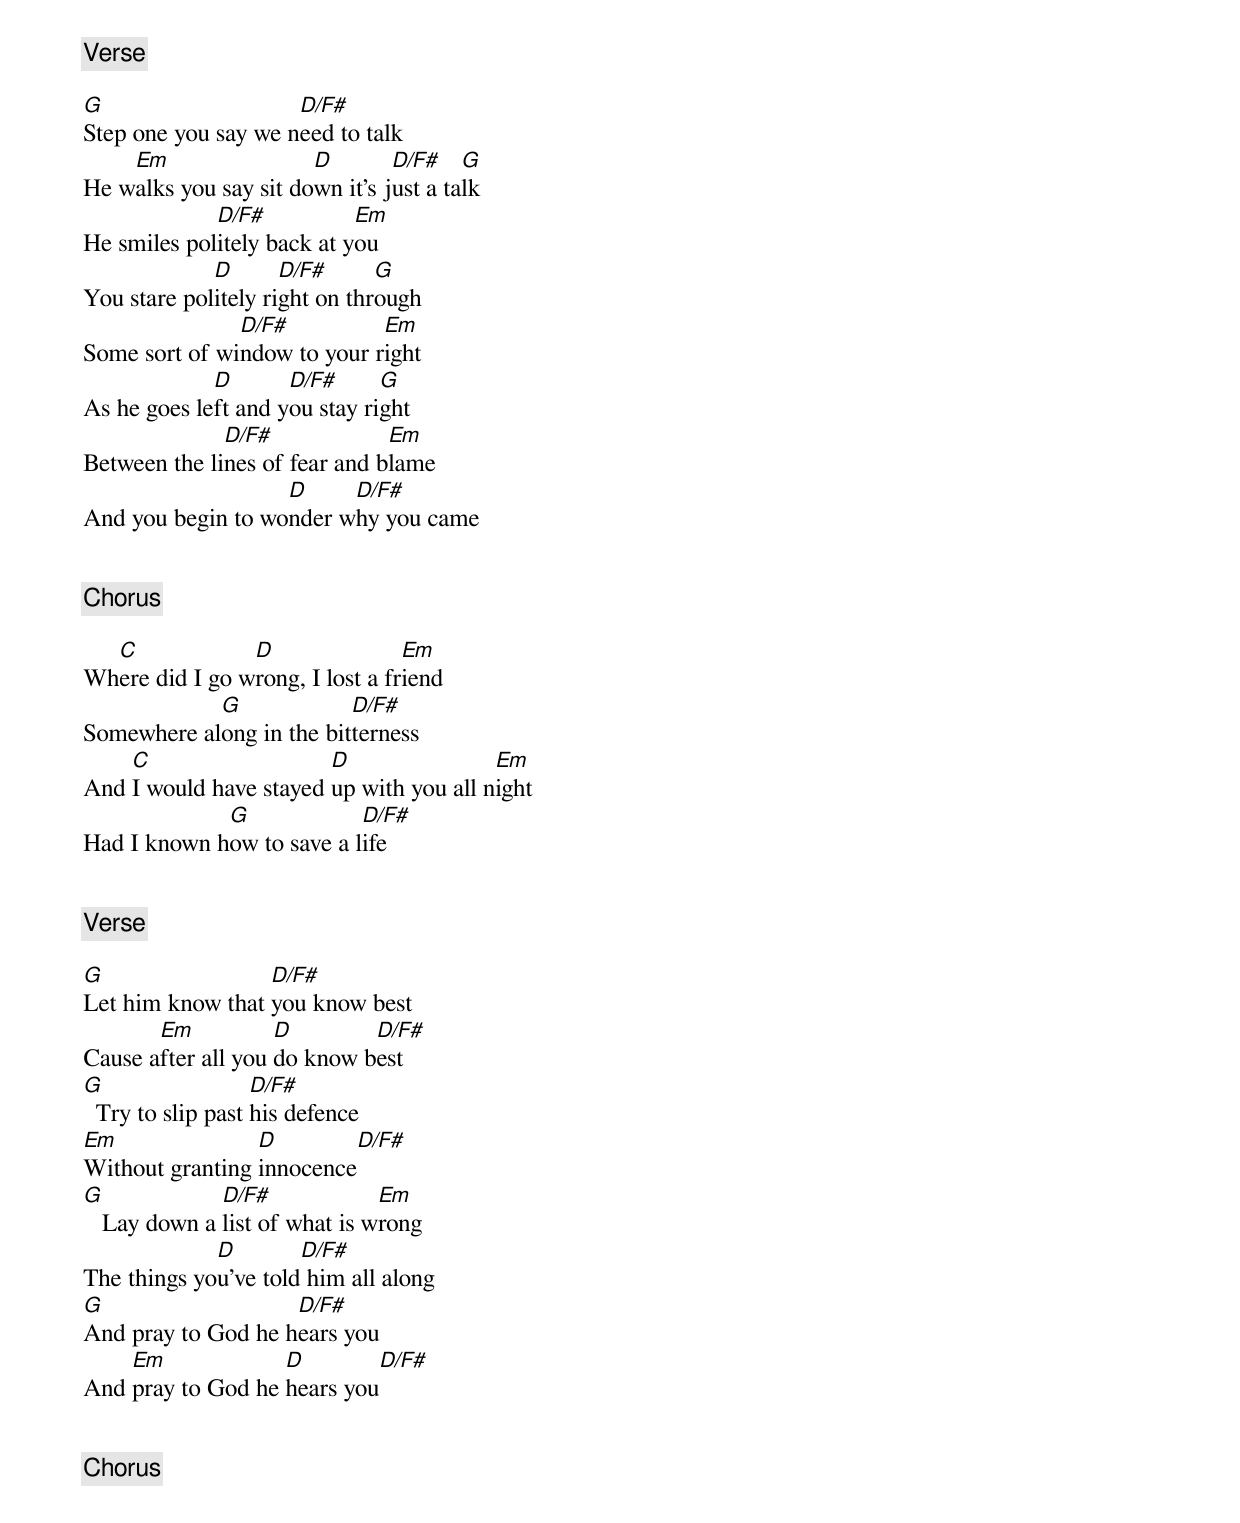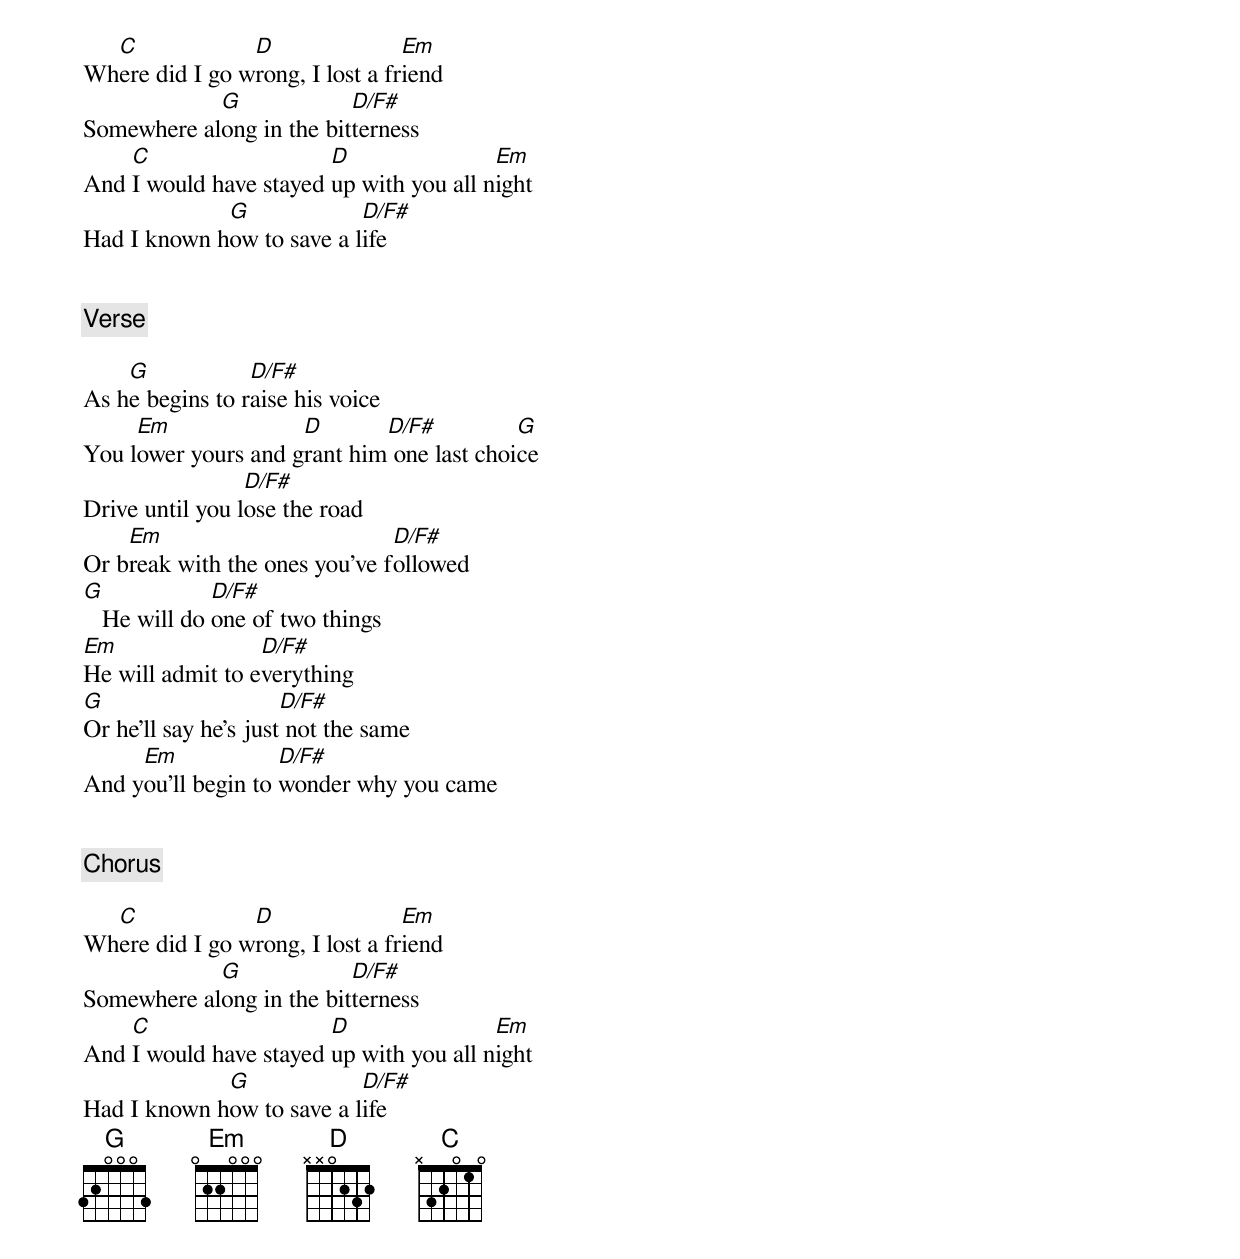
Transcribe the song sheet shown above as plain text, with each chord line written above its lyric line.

[Verse]

G                    D/F#
Step one you say we need to talk
    Em                 D        D/F#    G
He walks you say sit down it’s just a talk
             D/F#           Em
He smiles politely back at you
             D       D/F#      G
You stare politely right on through
               D/F#          Em
Some sort of window to your right
             D       D/F#      G
As he goes left and you stay right
              D/F#             Em
Between the lines of fear and blame
                   D     D/F#
And you begin to wonder why you came


[Chorus]

  C             D                Em
Where did I go wrong, I lost a friend
            G             D/F#
Somewhere along in the bitterness
    C                   D                Em
And I would have stayed up with you all night
             G             D/F#
Had I known how to save a life


[Verse]

G                 D/F#
Let him know that you know best
       Em           D        D/F#
Cause after all you do know best
G                  D/F#
  Try to slip past his defence
Em               D        D/F#
Without granting innocence
G             D/F#             Em
   Lay down a list of what is wrong
             D        D/F#
The things you’ve told him all along
G                   D/F#
And pray to God he hears you
    Em             D        D/F#
And pray to God he hears you


[Chorus]

  C             D                Em
Where did I go wrong, I lost a friend
            G             D/F#
Somewhere along in the bitterness
    C                   D                Em
And I would have stayed up with you all night
             G             D/F#
Had I known how to save a life


[Verse]

    G            D/F#
As he begins to raise his voice
     Em              D       D/F#          G
You lower yours and grant him one last choice
                 D/F#
Drive until you lose the road
    Em                         D/F#
Or break with the ones you’ve followed
G             D/F#
   He will do one of two things
Em                D/F#
He will admit to everything
G                     D/F#
Or he’ll say he’s just not the same
     Em             D/F#
And you’ll begin to wonder why you came


[Chorus]

  C             D                Em
Where did I go wrong, I lost a friend
            G             D/F#
Somewhere along in the bitterness
    C                   D                Em
And I would have stayed up with you all night
             G             D/F#
Had I known how to save a life
